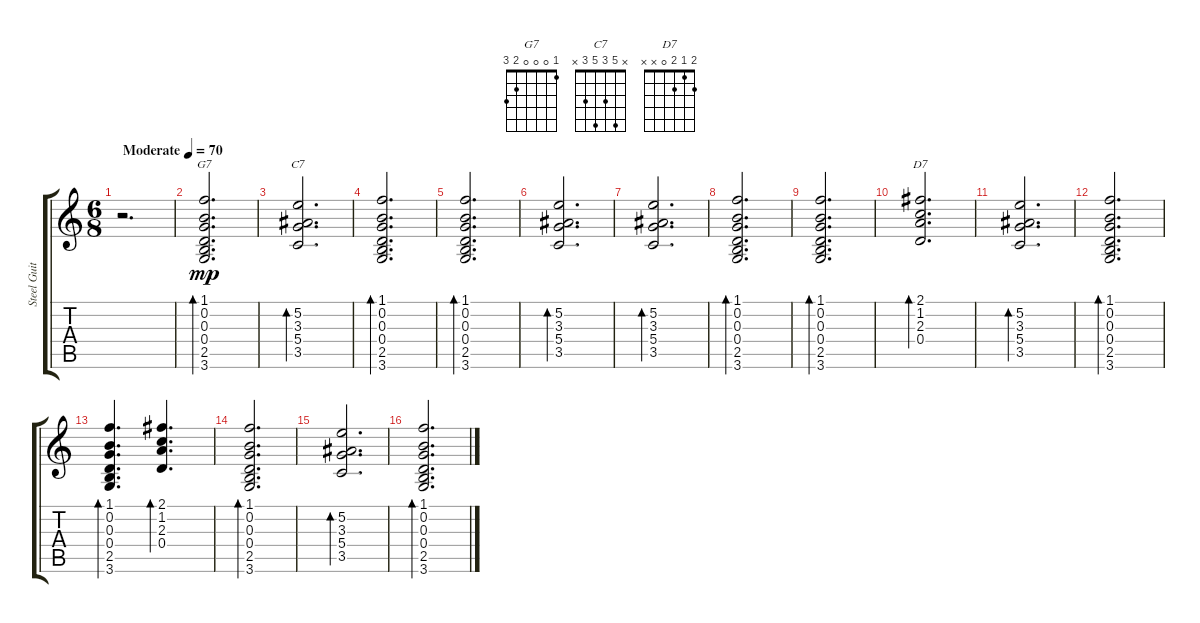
\track ("Steel Guitar" "Steel Guit") {instrument acousticguitarsteel}
\staff {score tabs}
\tuning (E4 B3 G3 D3 A2 E2) {hide}
\chord ("G7" 1 0 0 0 2 3)
\chord ("C7" x 5 3 5 3 x)
\chord ("D7" 2 1 2 0 x x)
\ts (6 8)
\tempo (70 "Moderate")
\clef g2
\ks c
r.2{d dy mp instrument acousticguitarsteel} |
(1.1 0.2 0.3 0.4 2.5 3.6).2{d bd 60 ch "G7"} |
(5.2 3.3 5.4 3.5).2{d bd 60 ch "C7"} |
(1.1 0.2 0.3 0.4 2.5 3.6).2{d bd 60} |
(1.1 0.2 0.3 0.4 2.5 3.6).2{d bd 60} |
(5.2 3.3 5.4 3.5).2{d bd 60} |
(5.2 3.3 5.4 3.5).2{d bd 60} |
(1.1 0.2 0.3 0.4 2.5 3.6).2{d bd 60} |
(1.1 0.2 0.3 0.4 2.5 3.6).2{d bd 60} |
(2.1 1.2 2.3 0.4).2{d bd 60 ch "D7"} |
(5.2 3.3 5.4 3.5).2{d bd 60} |
(1.1 0.2 0.3 0.4 2.5 3.6).2{d bd 60} |
(1.1 0.2 0.3 0.4 2.5 3.6).4{d bd 60} (2.1 1.2 2.3 0.4).4{d bd 60} |
(1.1 0.2 0.3 0.4 2.5 3.6).2{d bd 60} |
(5.2 3.3 5.4 3.5).2{d bd 60} |
(1.1 0.2 0.3 0.4 2.5 3.6).2{d bd 60}
